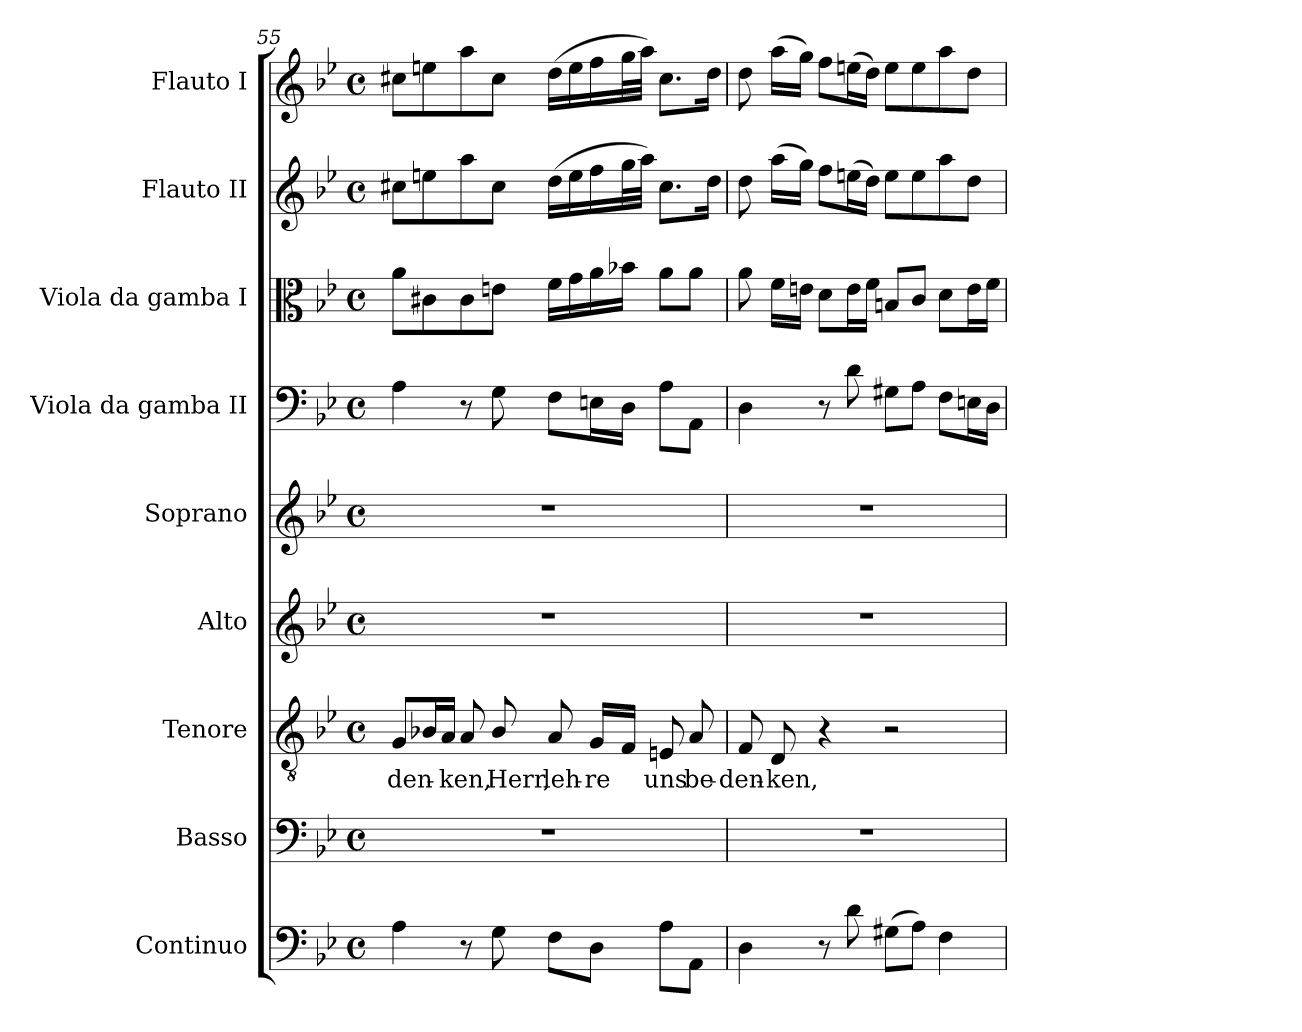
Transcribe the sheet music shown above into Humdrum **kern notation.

**kern	**kern	**kern	**text	**kern	**kern	**kern	**kern	**kern	**kern
*part9	*part8	*part7	*part7	*part6	*part5	*part4	*part3	*part2	*part1
*staff9	*staff8	*staff7	*staff7	*staff6	*staff5	*staff4	*staff3	*staff2	*staff1
*I"Continuo	*I"Basso	*I"Tenore	*	*I"Alto	*I"Soprano	*I"Viola da gamba II	*I"Viola da gamba I	*I"Flauto II	*I"Flauto I
*clefF4	*clefF4	*clefGv2	*	*clefG2	*clefG2	*clefF4	*clefC3	*clefG2	*clefG2
*	*	*ITrd7c12	*	*	*	*	*	*	*
*k[b-e-]	*k[b-e-]	*k[b-e-]	*	*k[b-e-]	*k[b-e-]	*k[b-e-]	*k[b-e-]	*k[b-e-]	*k[b-e-]
*B-:	*B-:	*B-:	*	*B-:	*B-:	*B-:	*B-:	*B-:	*B-:
*M4/4	*M4/4	*M4/4	*	*M4/4	*M4/4	*M4/4	*M4/4	*M4/4	*M4/4
*met(c)	*met(c)	*met(c)	*	*met(c)	*met(c)	*met(c)	*met(c)	*met(c)	*met(c)
=55	=55	=55	=55	=55	=55	=55	=55	=55	=55
!	!	!	!LO:LY:b:color=#000000	!	!	!	!	!	!
4Ai\	1r	8GGi/L	-den-	1r	1r	4Ai\	8ai\L	8cc#Xi\L	8cc#Xi\L
.	.	16BB-Xi/L	.	.	.	.	8c#Xi\	8eeni\	8eeni\
.	.	16AAi/JJ	.	.	.	.	.	.	.
!	!	!	!LO:LY:b:color=#000000	!	!	!	!	!	!
8r	.	8AAi/	-ken,	.	.	8r	8c#i\	8aai\	8aai\
!	!	!	!LO:LY:b:color=#000000	!	!	!	!	!	!
8Gi\	.	8BB-i/	Herr,	.	.	8Gi\	8eni\J	8cc#i\J	8cc#i\J
!	!	!	!LO:LY:b:color=#000000	!	!	!	!	!	!
8Fi\L	.	8AAi/	leh-	.	.	8Fi\L	16fi\LL	(16ddi\LL	(16ddi\LL
.	.	.	.	.	.	.	16gi\	16eei\	16eei\
!	!	!	!LO:LY:b:color=#000000	!	!	!	!	!	!
8Di\J	.	16GGi/LL	-re	.	.	16Eni\L	16ai\	16ffi\	16ffi\
.	.	16FFi/JJ	.	.	.	16Di\JJ	16b-Xi\JJ	32ggi\L	32ggi\L
.	.	.	.	.	.	.	.	32aai\JJJ)	32aai\JJJ)
!	!	!	!LO:LY:b:color=#000000	!	!	!	!	!	!
8Ai\L	.	8EEni/	uns	.	.	8Ai\L	8ai\L	8.cc#i\L	8.cc#i\L
!	!	!	!LO:LY:b:color=#000000	!	!	!	!	!	!
8AAi\J	.	8AAi/	be-	.	.	8AAi\J	8ai\J	.	.
.	.	.	.	.	.	.	.	16ddi\Jk	16ddi\Jk
!!LO:LB:g=z
=56	=56	=56	=56	=56	=56	=56	=56	=56	=56
!	!	!	!LO:LY:b:color=#000000	!	!	!	!	!	!
4Di\	1r	8FFi/	-den-	1r	1r	4Di\	8ai\	8ddi\	8ddi\
!	!	!	!LO:LY:b:color=#000000	!	!	!	!	!	!
.	.	8DDi/	-ken,	.	.	.	16fi\LL	(16aai\LL	(16aai\LL
.	.	.	.	.	.	.	16eni\JJ	16ggi\JJ)	16ggi\JJ)
8r	.	4r	.	.	.	8r	8di\L	8ffi\L	8ffi\L
8di\	.	.	.	.	.	8di\	16ei\L	(16eeni\L	(16eeni\L
.	.	.	.	.	.	.	16fi\JJ	16ddi\JJ)	16ddi\JJ)
(8G#Xi\L	.	2r	.	.	.	8G#Xi\L	8Bni/L	8eei\L	8eei\L
8Ai\J)	.	.	.	.	.	8Ai\J	8ci/J	8eei\	8eei\
4Fi\	.	.	.	.	.	8Fi\L	8di\L	8aai\	8aai\
.	.	.	.	.	.	16Eni\L	16ei\L	8ddi\J	8ddi\J
.	.	.	.	.	.	16Di\JJ	16fi\JJ	.	.
=	=	=	=	=	=	=	=	=	=
*-	*-	*-	*-	*-	*-	*-	*-	*-	*-
